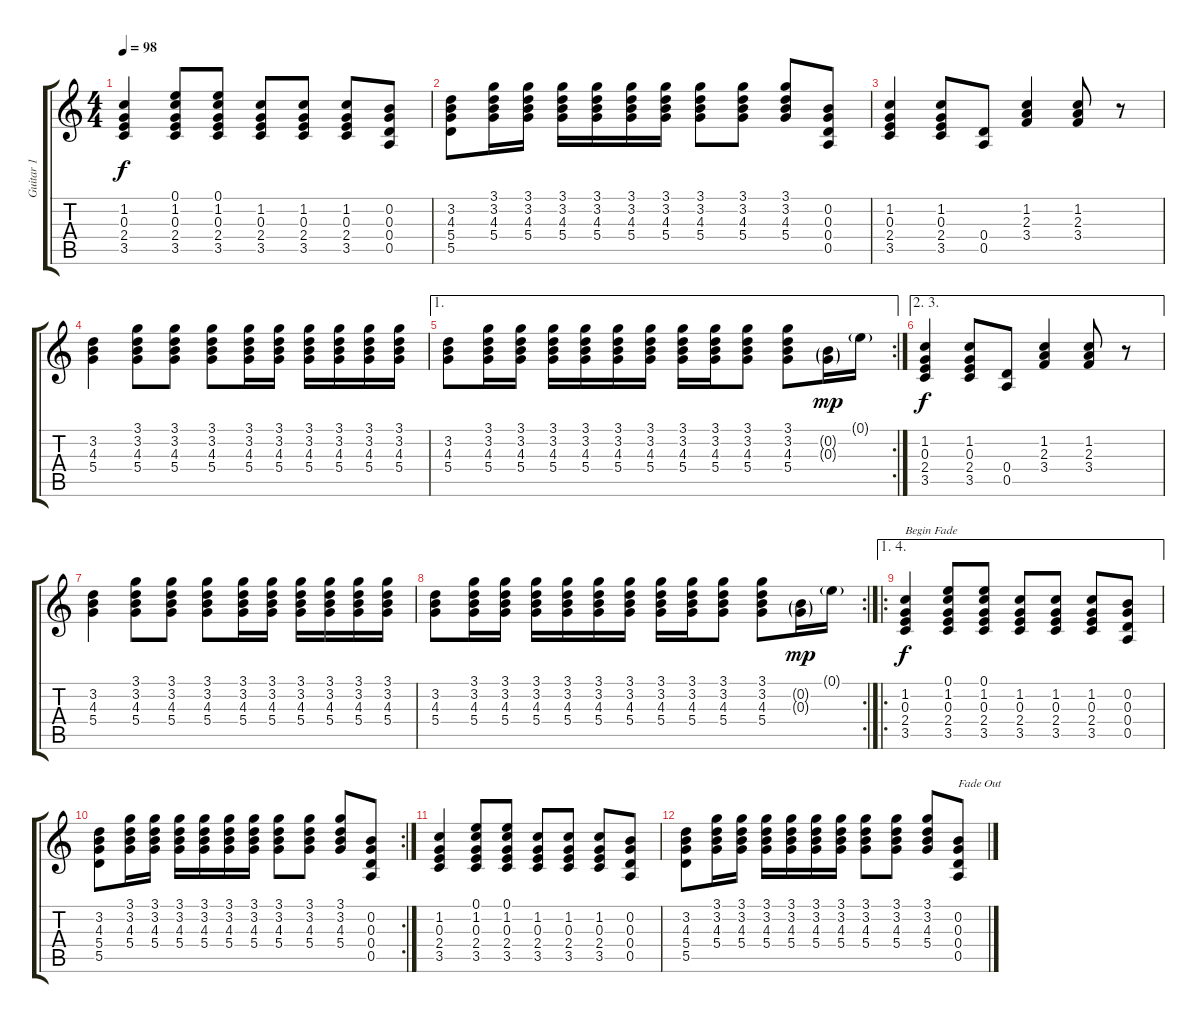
\track ("Guitar 1" "Guitar 1") {instrument electricguitarclean}
\staff {score tabs}
\tuning (E4 B3 G3 D3 A2 E2) {hide}
\ts (4 4)
\tempo 98
\clef g2
\ks c
(1.2 0.3 2.4 3.5).4{dy f} (0.1 1.2 0.3 2.4 3.5).8 (0.1 1.2 0.3 2.4 3.5).8 (1.2 0.3 2.4 3.5).8 (1.2 0.3 2.4 3.5).8 (1.2 0.3 2.4 3.5).8 (0.2 0.3 0.4 0.5).8 |
(3.2 4.3 5.4 5.5).8 (3.1 3.2 4.3 5.4).16 (3.1 3.2 4.3 5.4).16 (3.1 3.2 4.3 5.4).16 (3.1 3.2 4.3 5.4).16 (3.1 3.2 4.3 5.4).16 (3.1 3.2 4.3 5.4).16 (3.1 3.2 4.3 5.4).8 (3.1 3.2 4.3 5.4).8 (3.1 3.2 4.3 5.4).8 (0.2 0.3 0.4 0.5).8 |
(1.2 0.3 2.4 3.5).4 (1.2 0.3 2.4 3.5).8 (0.4 0.5).8 (1.2 2.3 3.4).4 (1.2 2.3 3.4).8 r.8 |
(3.2 4.3 5.4).4 (3.1 3.2 4.3 5.4).8 (3.1 3.2 4.3 5.4).8 (3.1 3.2 4.3 5.4).8 (3.1 3.2 4.3 5.4).16 (3.1 3.2 4.3 5.4).16 (3.1 3.2 4.3 5.4).16 (3.1 3.2 4.3 5.4).16 (3.1 3.2 4.3 5.4).16 (3.1 3.2 4.3 5.4).16 |
\ae 1
\rc 2
(3.2 4.3 5.4).8 (3.1 3.2 4.3 5.4).16 (3.1 3.2 4.3 5.4).16 (3.1 3.2 4.3 5.4).16 (3.1 3.2 4.3 5.4).16 (3.1 3.2 4.3 5.4).16 (3.1 3.2 4.3 5.4).16 (3.1 3.2 4.3 5.4).16 (3.1 3.2 4.3 5.4).16 (3.1 3.2 4.3 5.4).8 (3.1 3.2 4.3 5.4).8 (0.2{g} 0.3{g}).16{dy mp} 0.1{g}.16 |
\ae (2 3)
(1.2 0.3 2.4 3.5).4{dy f} (1.2 0.3 2.4 3.5).8 (0.4 0.5).8 (1.2 2.3 3.4).4 (1.2 2.3 3.4).8 r.8 |
(3.2 4.3 5.4).4 (3.1 3.2 4.3 5.4).8 (3.1 3.2 4.3 5.4).8 (3.1 3.2 4.3 5.4).8 (3.1 3.2 4.3 5.4).16 (3.1 3.2 4.3 5.4).16 (3.1 3.2 4.3 5.4).16 (3.1 3.2 4.3 5.4).16 (3.1 3.2 4.3 5.4).16 (3.1 3.2 4.3 5.4).16 |
\rc 2
(3.2 4.3 5.4).8 (3.1 3.2 4.3 5.4).16 (3.1 3.2 4.3 5.4).16 (3.1 3.2 4.3 5.4).16 (3.1 3.2 4.3 5.4).16 (3.1 3.2 4.3 5.4).16 (3.1 3.2 4.3 5.4).16 (3.1 3.2 4.3 5.4).16 (3.1 3.2 4.3 5.4).16 (3.1 3.2 4.3 5.4).8 (3.1 3.2 4.3 5.4).8 (0.2{g} 0.3{g}).16{dy mp} 0.1{g}.16 |
\ae (1 4)
\ro
(1.2 0.3 2.4 3.5).4{txt "Begin Fade" dy f} (0.1 1.2 0.3 2.4 3.5).8 (0.1 1.2 0.3 2.4 3.5).8 (1.2 0.3 2.4 3.5).8 (1.2 0.3 2.4 3.5).8 (1.2 0.3 2.4 3.5).8 (0.2 0.3 0.4 0.5).8 |
\rc 2
(3.2 4.3 5.4 5.5).8 (3.1 3.2 4.3 5.4).16 (3.1 3.2 4.3 5.4).16 (3.1 3.2 4.3 5.4).16 (3.1 3.2 4.3 5.4).16 (3.1 3.2 4.3 5.4).16 (3.1 3.2 4.3 5.4).16 (3.1 3.2 4.3 5.4).8 (3.1 3.2 4.3 5.4).8 (3.1 3.2 4.3 5.4).8 (0.2 0.3 0.4 0.5).8 |
(1.2 0.3 2.4 3.5).4 (0.1 1.2 0.3 2.4 3.5).8 (0.1 1.2 0.3 2.4 3.5).8 (1.2 0.3 2.4 3.5).8 (1.2 0.3 2.4 3.5).8 (1.2 0.3 2.4 3.5).8 (0.2 0.3 0.4 0.5).8 |
(3.2 4.3 5.4 5.5).8 (3.1 3.2 4.3 5.4).16 (3.1 3.2 4.3 5.4).16 (3.1 3.2 4.3 5.4).16 (3.1 3.2 4.3 5.4).16 (3.1 3.2 4.3 5.4).16 (3.1 3.2 4.3 5.4).16 (3.1 3.2 4.3 5.4).8 (3.1 3.2 4.3 5.4).8 (3.1 3.2 4.3 5.4).8 (0.2 0.3 0.4 0.5).8{txt "Fade Out"}
